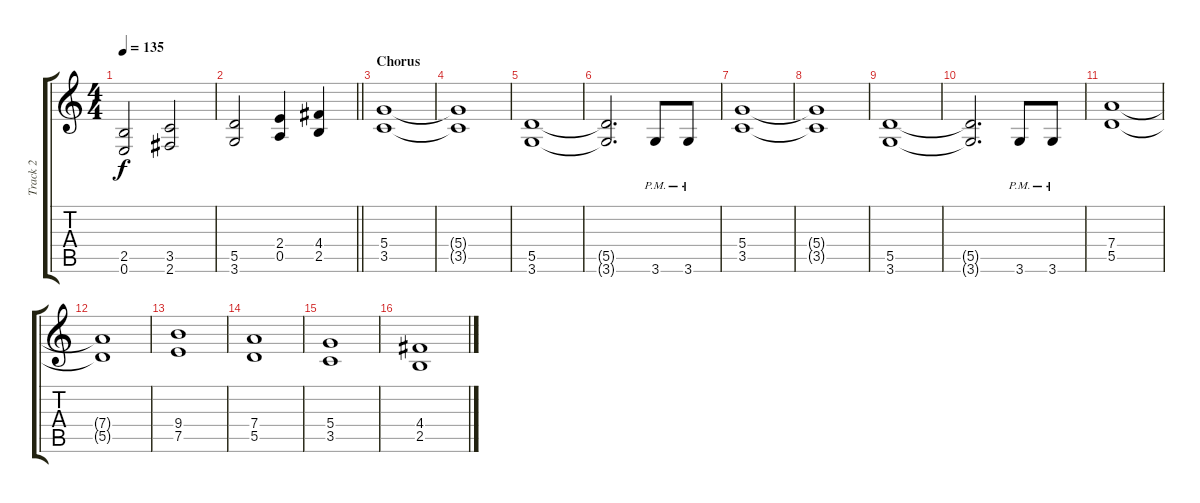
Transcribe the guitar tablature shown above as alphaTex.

\track ("Track 2" "Track 2") {instrument distortionguitar}
\staff {score tabs}
\tuning (E4 B3 G3 D3 A2 E2) {hide}
\ts (4 4)
\tempo 135
\clef g2
\ks c
(2.5 0.6).2{dy f} (3.5 2.6).2 |
\barLineRight lightlight
(5.5 3.6).2 (2.4 0.5).4 (4.4 2.5).4 |
\section ("" "Chorus")
(5.4 3.5).1 |
(5.4{t} 3.5{t}).1 |
(5.5 3.6).1 |
(5.5{t} 3.6{t}).2{d} 3.6{pm}.8 3.6{pm}.8 |
(5.4 3.5).1 |
(5.4{t} 3.5{t}).1 |
(5.5 3.6).1 |
(5.5{t} 3.6{t}).2{d} 3.6{pm}.8 3.6{pm}.8 |
(7.4 5.5).1 |
(7.4{t} 5.5{t}).1 |
(9.4 7.5).1 |
(7.4 5.5).1 |
(5.4 3.5).1 |
(4.4 2.5).1
